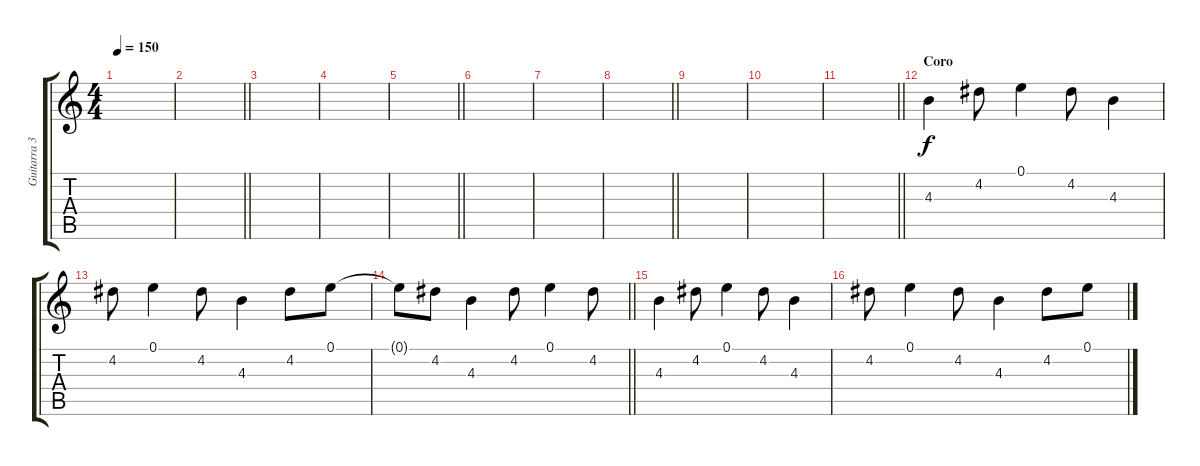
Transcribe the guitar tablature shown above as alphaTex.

\track ("Guitarra 3" "Guitarra 3") {instrument acousticguitarsteel}
\staff {score tabs}
\tuning (E4 B3 G3 D3 A2 E2) {hide}
\ts (4 4)
\tempo 150
\clef g2
\ks c
|
\barLineRight lightlight
|
|
|
\barLineRight lightlight
|
\section ("" "")
|
|
\barLineRight lightlight
|
|
|
\barLineRight lightlight
|
\section ("" "Coro")
4.3.4 4.2.8 0.1.4 4.2.8 4.3.4 |
4.2.8 0.1.4 4.2.8 4.3.4 4.2.8 0.1.8 |
\barLineRight lightlight
0.1{t}.8 4.2.8 4.3.4 4.2.8 0.1.4 4.2.8 |
4.3.4 4.2.8 0.1.4 4.2.8 4.3.4 |
4.2.8 0.1.4 4.2.8 4.3.4 4.2.8 0.1.8
